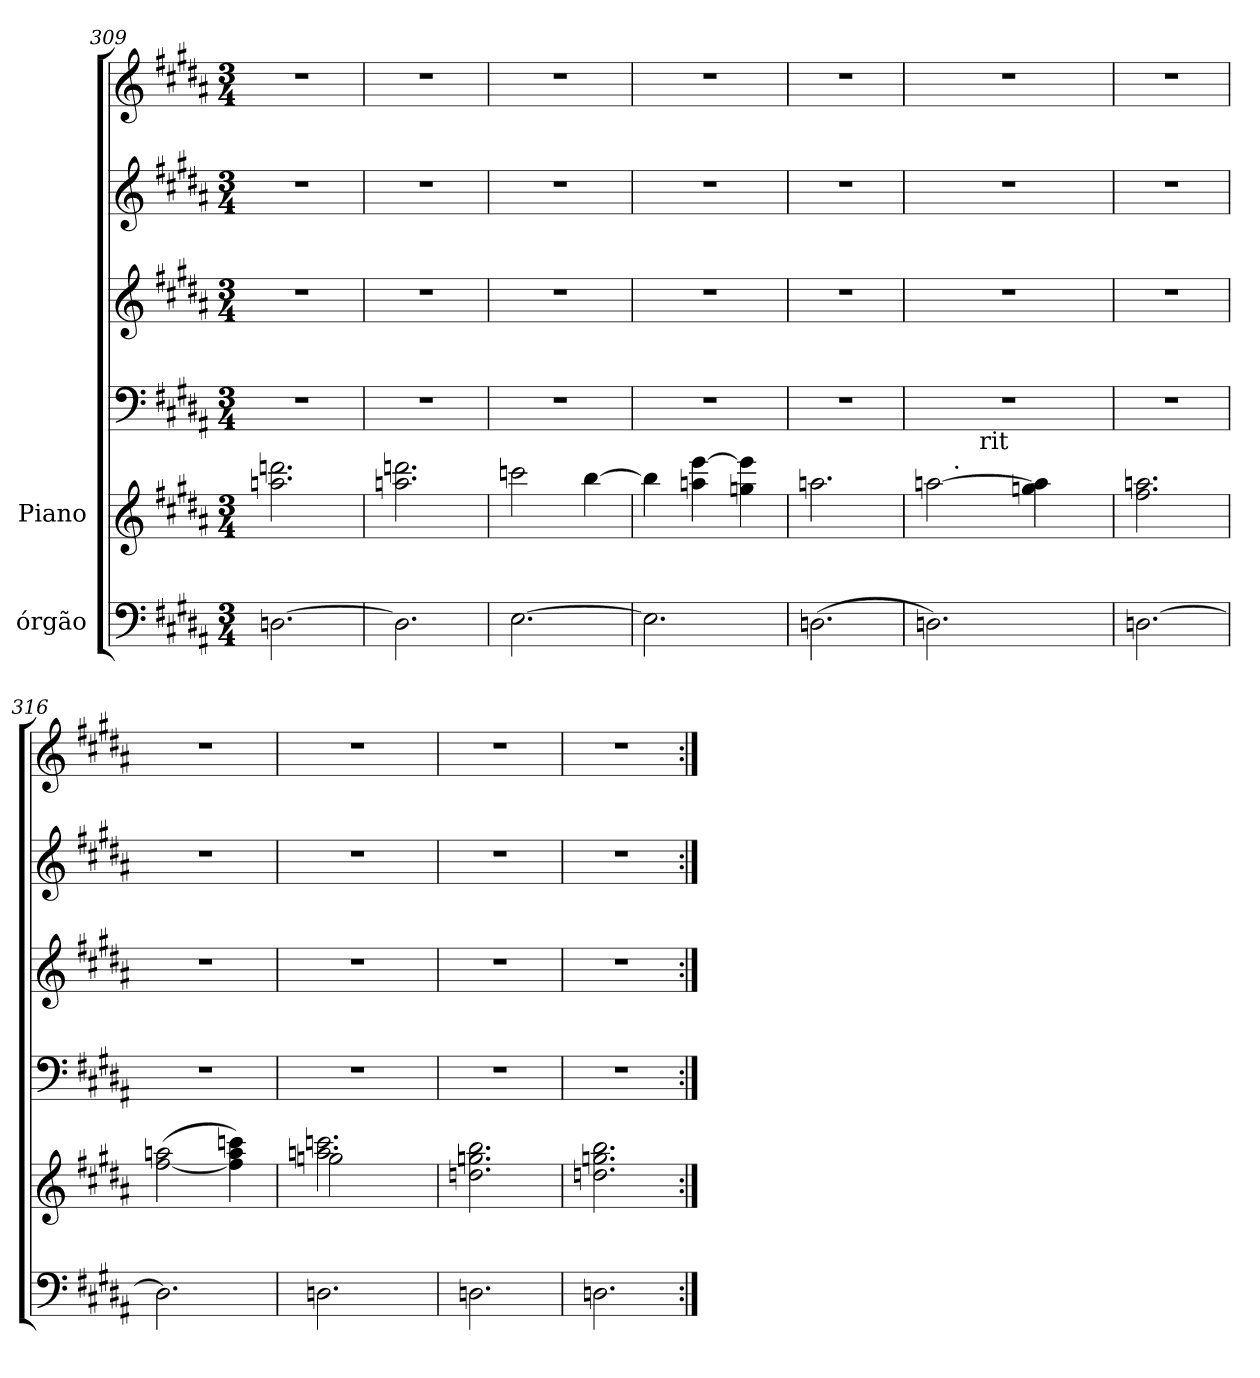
**kern	**kern	**kern	**kern	**kern	**kern
*part6	*part5	*part4	*part3	*part2	*part1
*staff6	*staff5	*staff4	*staff3	*staff2	*staff1
*I"órgão	*I"Piano	*	*	*	*
*clefF4	*clefG2	*clefF4	*clefG2	*clefG2	*clefG2
*k[f#c#g#d#a#]	*k[f#c#g#d#a#]	*k[f#c#g#d#a#]	*k[f#c#g#d#a#]	*k[f#c#g#d#a#]	*k[f#c#g#d#a#]
*B:	*B:	*B:	*B:	*B:	*B:
*M3/4	*M3/4	*M3/4	*M3/4	*M3/4	*M3/4
=309	=309	=309	=309	=309	=309
[>2.Dn\	2.aan\ 2.dddn\	2.r	2.r	2.r	2.r
=310	=310	=310	=310	=310	=310
2.Dn\]	2.aan\ 2.dddn\	2.r	2.r	2.r	2.r
=311	=311	=311	=311	=311	=311
[>2.E\	2cccn\	2.r	2.r	2.r	2.r
.	[>4bb\	.	.	.	.
=312	=312	=312	=312	=312	=312
2.E\]	4bb\]	2.r	2.r	2.r	2.r
.	4aan\ [>4eee\	.	.	.	.
.	4ggn\ 4eee\]	.	.	.	.
!!LO:PB:g=z
=313	=313	=313	=313	=313	=313
(>2.Dn\	2.aan\	2.r	2.r	2.r	2.r
=314	=314	=314	=314	=314	=314
*	*^	*^	*	*	*
2.Dn\)	[>2aan\	16.ryy	2.r	8.ryy	2.r	2.r	2.r
!	!	!LO:TX:a:t=.	!	!	!	!	!
.	.	2ryy	.	.	.	.	.
!	!	!	!	!LO:TX:b:t=rit	!	!	!
.	.	.	.	2ryy	.	.	.
.	4ggn\ 4aa\]	.	.	.	.	.	.
.	.	8ryy	.	.	.	.	.
.	.	.	.	16ryy	.	.	.
.	.	32ryy	.	.	.	.	.
*	*v	*v	*	*	*	*	*
*	*	*v	*v	*	*	*
=315	=315	=315	=315	=315	=315
[>2.Dn\	2.ff#\ 2.aan\	2.r	2.r	2.r	2.r
=316	=316	=316	=316	=316	=316
2.Dn\]	(>[<2ff#\ 2aan\	2.r	2.r	2.r	2.r
.	4ff#\] 4aa\ 4cccn\)	.	.	.	.
=317	=317	=317	=317	=317	=317
*	*^	*	*	*	*
2.Dn\	2.aan\ 2.cccn\	2ggn\	2.r	2.r	2.r	2.r
.	.	4ryy	.	.	.	.
*	*v	*v	*	*	*	*
=318	=318	=318	=318	=318	=318
2.Dn\	2.ddn\ 2.ggn\ 2.bb\	2.r	2.r	2.r	2.r
=319	=319	=319	=319	=319	=319
2.Dn\	2.ddn\ 2.ggn\ 2.bb\	2.r	2.r	2.r	2.r
=:|!	=:|!	=:|!	=:|!	=:|!	=:|!
*-	*-	*-	*-	*-	*-
